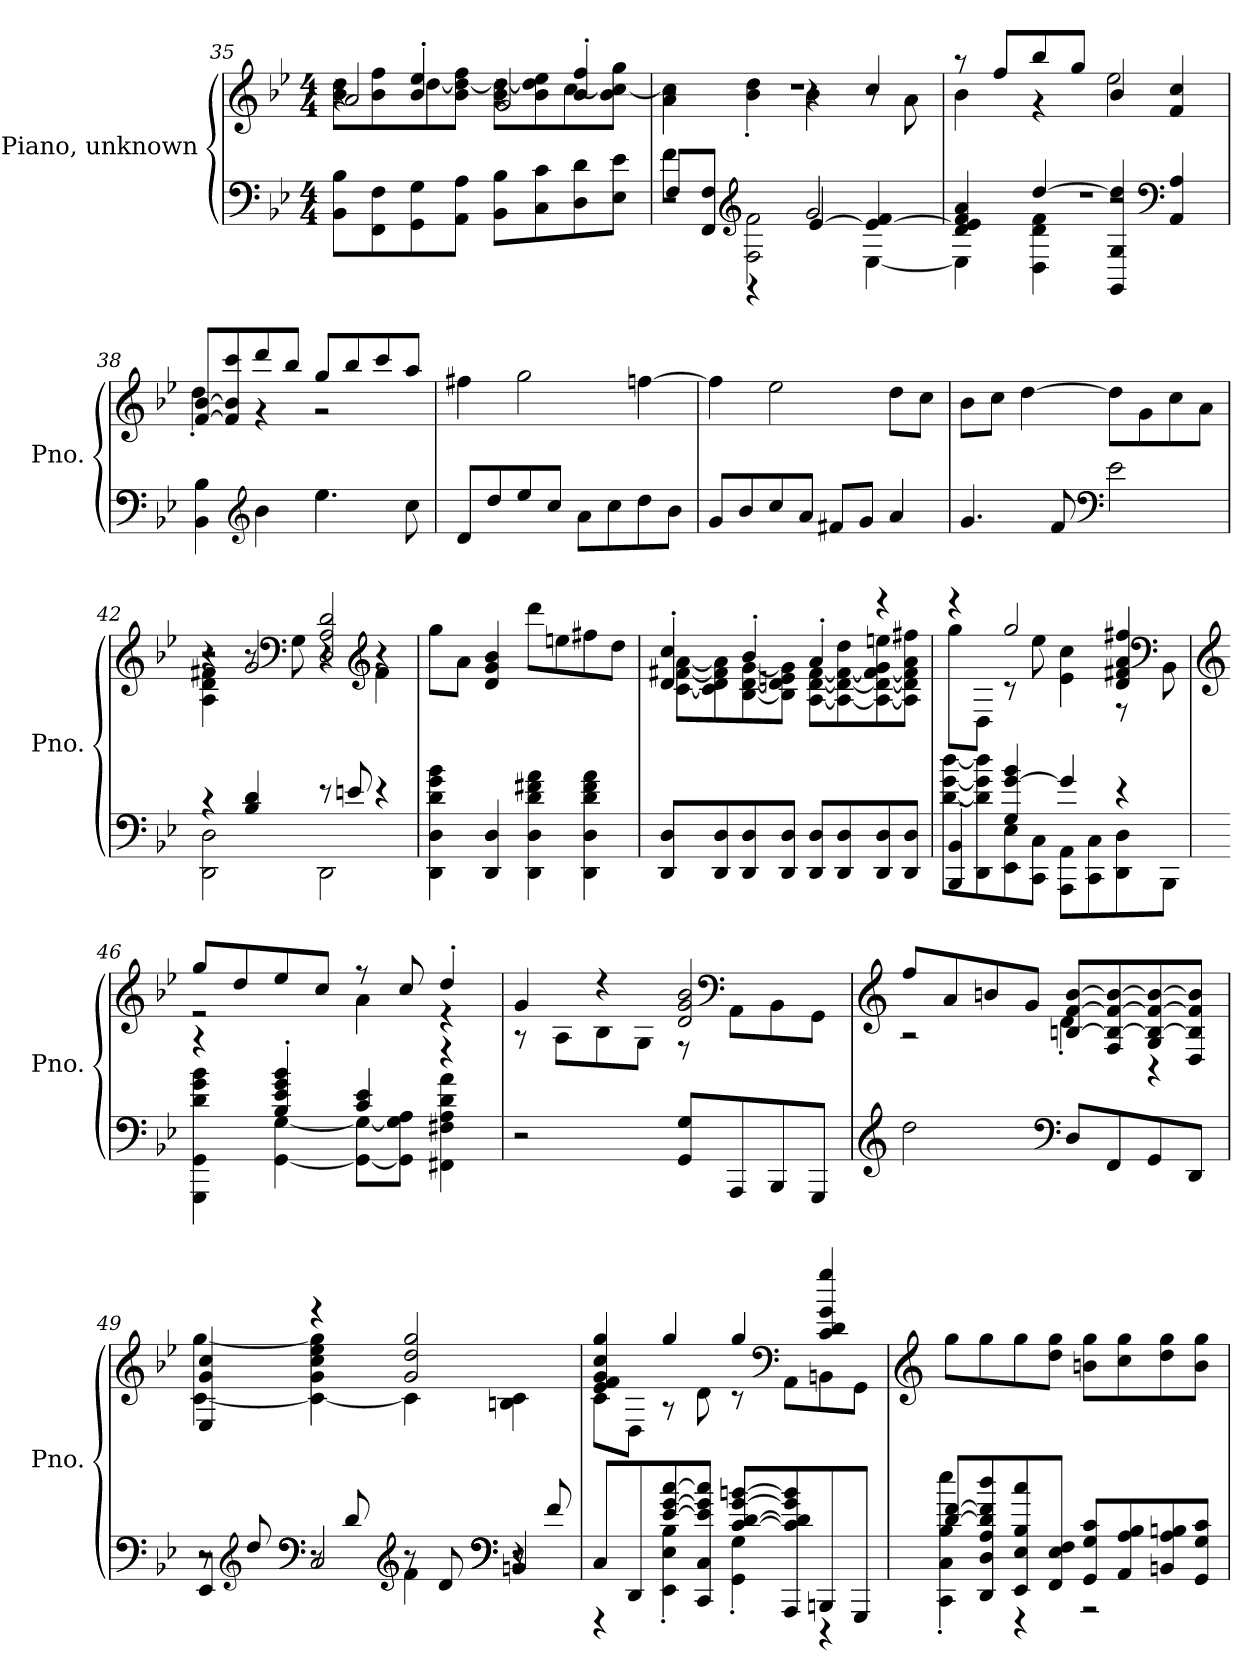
**kern	**kern
*part1	*part1
*staff2	*staff1
*I"Piano, unknown	*
*I'Pno.	*
*clefF4	*clefG2
*k[b-e-]	*k[b-e-]
*M4/4	*M4/4
=35	=35
*	*^
*	*	*^
8BB-\ 8B-\L	4r	8b-\ 8dd\L	2a/
8FF\ 8F\	.	8b-\ 8ff\	.
8GG\ 8G\	4b-/' 4ee-/'	[8dd\	.
8AA\ 8A\J	.	8b-\ 8dd\_ 8ff\J	.
8BB-\ 8B-\L	4r	8b-\ 8dd\_L	2g/
8C\ 8c\	.	8b-\ 8dd\] 8ee-\	.
8D\ 8d\	4b-/' 4ff/'	[8cc\	.
8E-\ 8e-\J	.	8b-\ 8cc\_ 8gg\J	.
!!LO:LB:g=z	!!	!!
=36	=36	=36	=36
*^	*	*	*
*	*^	*	*	*
2r	4f\	8F/L	1r	4a\ 4cc\]	2r
.	.	8FF/ 8F/J	.	.	.
*clefG2	*	*	*	*	*
.	2F\ 2f\	4r	.	4b-\' 4dd\'	.
2g/	.	[4e-/	.	4b-\	4r
.	[4E-\	4e-/_ 4f/	.	8r	4cc/
.	.	.	.	8a\	.
*	*	*	*	*v	*v
=37	=37	=37	=37	=37
1r	4E-\]	4d/ 4e-/] 4f/ 4a/	8r	4b-\
.	.	.	8ff/L	.
.	4D\ 4d\ 4f\	[4dd/	8bb-/	4r
.	.	.	8gg/J	.
.	2r	4GG/ 4G/ 4dd/]	4b-/	2ee-\
*clefF4	*	*	*	*
.	.	4AA/ 4A/	4f/ 4cc/	.
*v	*v	*v	*	*
=38	=38	=38
4BB-\ 4B-\	[8f/ [8b-/L	4dd'\
.	8f/] 8b-/] 8ccc/	.
*clefG2	*	*
4b-\	8ddd/	4r
.	8bb-/J	.
4.ee-\	8gg/L	2r
.	8bb-/	.
.	8ccc/	.
8cc\	8aa/J	.
*	*v	*v
=39	=39
8d/L	4ff#X\
8dd/	.
8ee-/	2gg\
8cc/J	.
8a\L	.
8cc\	.
8dd\	[4ffn\
8b-\J	.
!!LO:LB:g=z
=40	=40
8g/L	4ff\]
8b-/	.
8cc/	2ee-\
8a/J	.
8f#X/L	.
8g/J	.
4a/	8dd\L
.	8cc\J
=41	=41
4.g/	8b-\L
.	8cc\J
.	[4dd\
8f/	.
*clefF4	*
2e-\	8dd\L]
.	8g\
.	8cc\
.	8a\J
=42	=42
*^	*^
*	*	*	*^
4r	2DD\ 2D\	4r	4A\ 4d\ 4f#X\	2r
4B-/ 4d/	.	2g/	8r	.
*	*	*clefF4	*	*
.	.	.	8G\	.
8r	2DD\	.	4r	2D/ 2A/ 2d/
8en/	.	.	.	.
*	*	*clefG2	*	*
4r	.	4r	4f#\	.
*v	*v	*	*	*
*	*v	*v	*v
=43	=43
4DD\ 4D\ 4d\ 4g\ 4b-\	8gg\L
.	8a\J
4DD/ 4D/	4d/ 4g/ 4b-/
4DD\ 4D\ 4d\ 4f#X\ 4a\	8ddd\L
.	8een\
4DD\ 4D\ 4d\ 4f#\ 4a\	8ff#X\
.	8dd\J
!!LO:PB:g=z
=44	=44
*	*^
8DD/ 8D/L	4d/' 4cc/'	[8c\ [8f#X\ [8a\L
8DD/ 8D/	.	8c\] 8d\ 8f#\] 8a\]
8DD/ 8D/	4b-'/	[8B-\ [8d\ [8g\
8DD/ 8D/J	.	8B-\] 8d\] 8en\ 8g\]J
8DD/ 8D/L	4a'/	[8A\ [8d\ [8f#\L
8DD/ 8D/	.	8A\_ 8d\_ 8f#\_ 8dd\
8DD/ 8D/	4r	8A\_ 8d\_ 8f#\_ 8g\ 8een\
8DD/ 8D/J	.	8A\] 8d\] 8f#\] 8a\ 8ff#X\J
=45	=45	=45
*^	*	*
4BBB-/' 4BB-/'	[8d\ [8g\ [8dd\L	4r	8gg\L
.	8DD\ 8d\] 8g\] 8dd\]	.	8D\J
4G/ [4g/ 4b-/	8EE-\ 8E-\	2gg/	8r
.	8CC\ 8C\J	.	8ee-\
4g/]	8AAA\ 8AA\L	.	4e-\ 4cc\
.	8CC\ 8C\	.	.
4r	8DD\ 8D\	4d/ 4f#X/ 4a/ 4ff#X/	8r
*	*	*clefF4	*
.	8BBB-\J	.	8BB-\
=46	=46	=46	=46
*	*	*clefG2	*
4r	4GGG\ 4GG\ 4d\ 4g\ 4b-\	8gg/L	2r
.	.	8dd/	.
4B-/' 4e-/' 4g/' 4b-/'	[4GG\ [4G\	8ee-/	.
.	.	8cc/J	.
4c/ 4e-/	8GG\_ 8G\_L	8r	4a\
.	8GG\] 8G\] 8A\J	8cc/	.
4r	4FF#X\ 4F#X\ 4A\ 4d\ 4a\	4dd'/	4r
*v	*v	*	*
!!LO:LB:g=z	!!
=47	=47	=47
2r	4g/	8r
.	.	8A\L
.	4r	8B-\
.	.	8G\J
8GG/ 8G/L	2d/ 2g/ 2b-/	8r
*	*clefF4	*
8AAA/	.	8AA\L
8BBB-/	.	8BB-\
8GGG/J	.	8GG\J
=48	=48	=48
*clefG2	*clefG2	*
2dd\	8ff/L	2r
.	8a/	.
.	8bn/	.
.	8g/J	.
*clefF4	*	*
8D/L	[8Bn/ [8f/ [8b/L	4d'\
8FF/	8F/ 8B/_ 8f/_ 8b/_	.
8GG/	8G/ 8B/_ 8f/_ 8b/_	4r
8DD/J	8D/ 8B/] 8f/] 8b/]J	.
=49	=49	=49
*^	*	*
*	*^	*	*
8r	2r	4EE-/	4E-/ 4g/ 4cc/	[4c\ [4gg\
*clefG2	*	*	*	*
8dd/	.	.	.	.
*clefF4	*	*	*	*
8r	.	2C/	4r	4c\_ 4g\ 4cc\ 4ee-\ 4gg\]
8d/	.	.	.	.
*clefG2	*	*	*	*
8r	4f\	.	2g/ 2dd/ 2gg/	4c\]
8d/	.	.	.	.
*clefF4	*	*	*	*
8r	4r	4BBn/	.	4Bn\ 4c\
8f/	.	.	.	.
*	*v	*v	*	*
!!LO:LB:g=z	!!
=50	=50	=50	=50
8C/L	4r	4e-/ 4f/ 4g/ 4cc/ 4gg/	8c\L
8DD/	.	.	8D\J
[8e-/ [8g/ [8cc/	4EE-\' 4E-\' 4B-\'	4gg/	8r
8CC/ 8C/ 8e-/] 8g/] 8cc/]J	.	.	8d\
[8c/ [8d/ [8g/ [8bn/L	4GG\' 4G\'	4gg/	8r
*	*	*clefF4	*
8AAA/ 8c/] 8d/] 8g/] 8b/]	.	.	8AA\L
8BBBn/	4r	4c/ 4d/ 4g/ 4gg/	8BBn\
8GGG/J	.	.	8GG\J
*	*	*v	*v
=51	=51	=51
*	*	*clefG2
[8d/ [8f/L	4CC\' 4C\' 4B-\' 4ee-\'	8gg\L
8DD/ 8D/ 8A/ 8d/] 8f/] 8dd/	.	8gg\
8EE-/ 8E-/ 8B-/ 8cc/	4r	8gg\
8FF/ 8E-/ 8F/J	.	8dd\ 8gg\J
8GG/ 8G/ 8c/L	2r	8bn\ 8gg\L
8AA/ 8A/ 8B-/	.	8cc\ 8gg\
8BBn/ 8A/ 8Bn/	.	8dd\ 8gg\
8GG/ 8G/ 8c/J	.	8b\ 8gg\J
*v	*v	*
=	=
*-	*-
